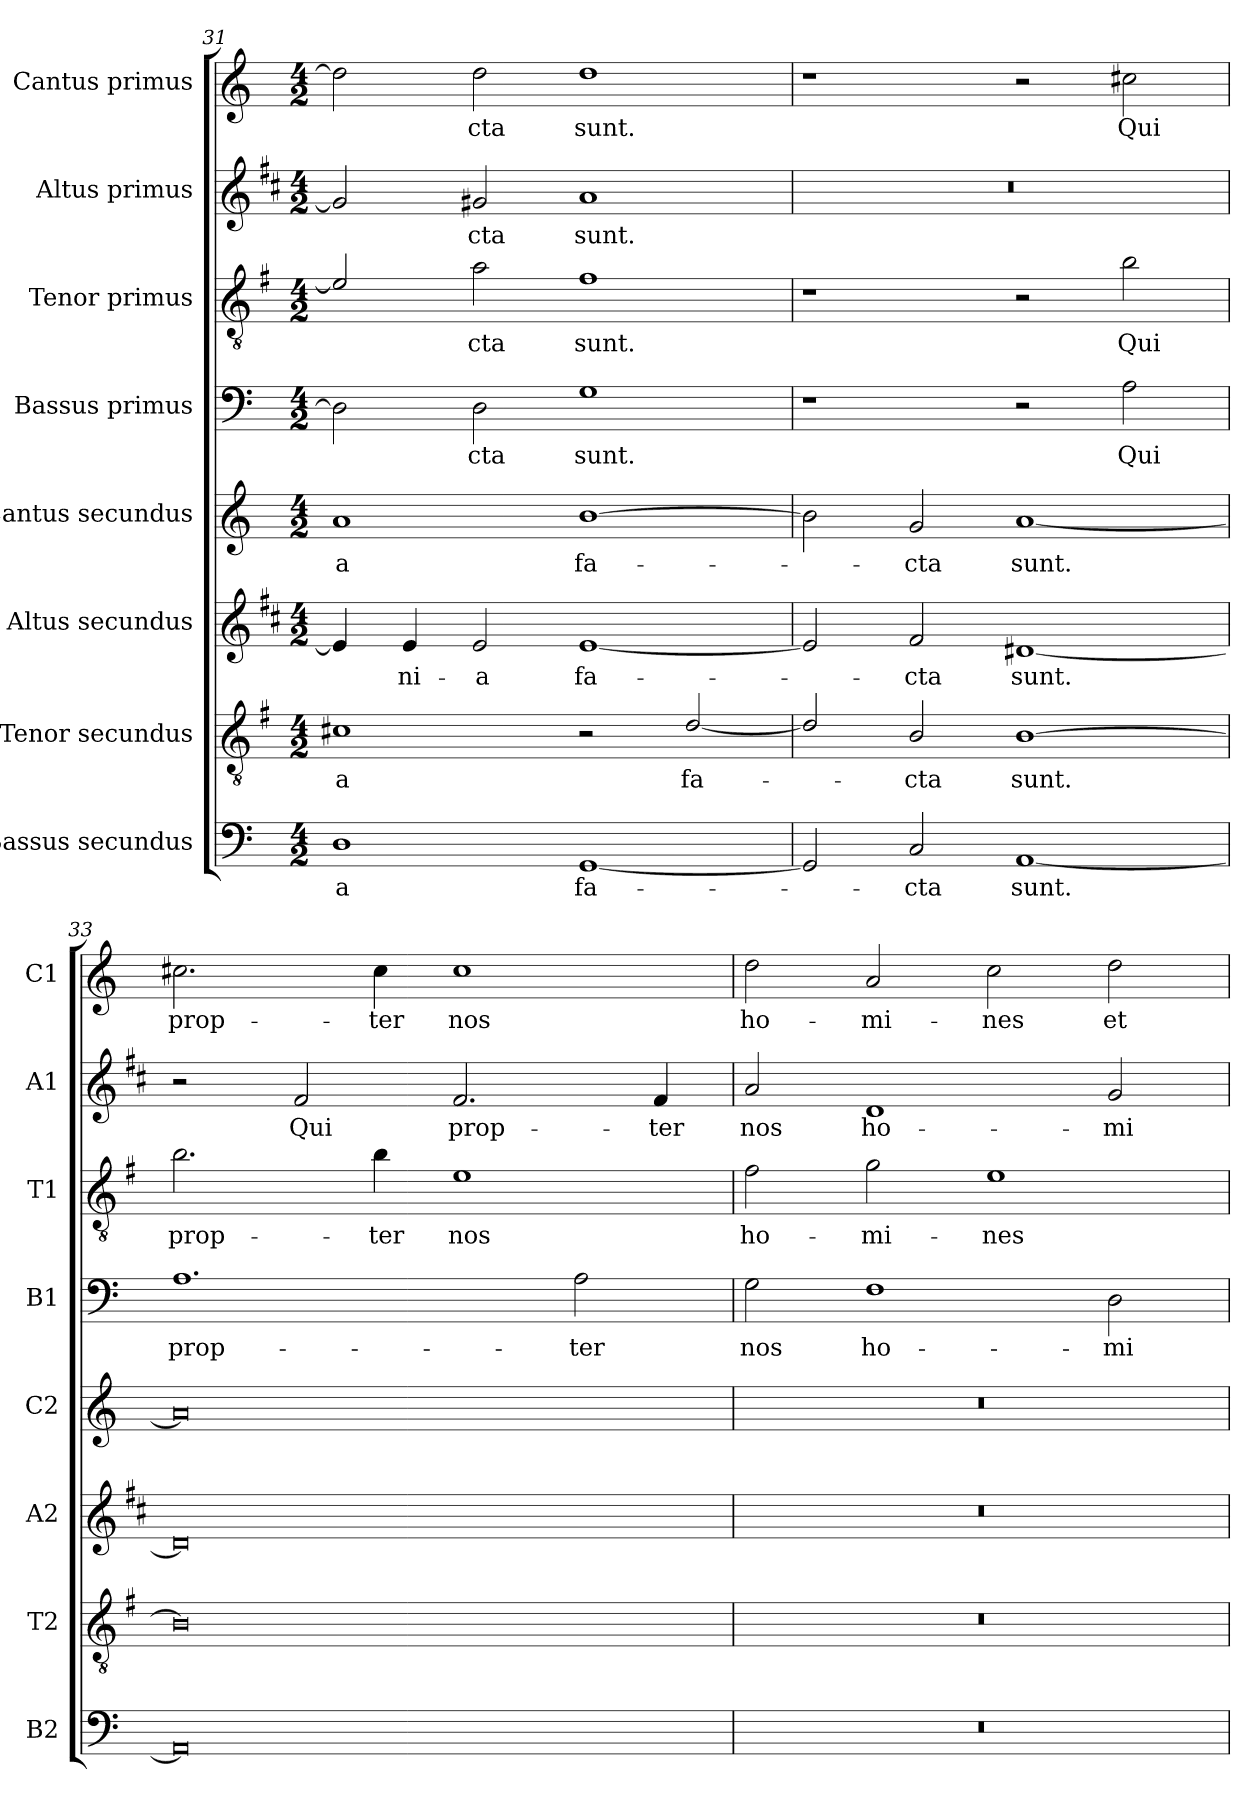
**kern	**text	**kern	**text	**kern	**text	**kern	**text	**kern	**text	**kern	**text	**kern	**text	**kern	**text
*part8	*part8	*part7	*part7	*part6	*part6	*part5	*part5	*part4	*part4	*part3	*part3	*part2	*part2	*part1	*part1
*staff8	*staff8	*staff7	*staff7	*staff6	*staff6	*staff5	*staff5	*staff4	*staff4	*staff3	*staff3	*staff2	*staff2	*staff1	*staff1
*I"Bassus secundus	*	*I"Tenor secundus	*	*I"Altus secundus	*	*I"Cantus secundus	*	*I"Bassus primus	*	*I"Tenor primus	*	*I"Altus primus	*	*I"Cantus primus	*
*I'B2	*	*I'T2	*	*I'A2	*	*I'C2	*	*I'B1	*	*I'T1	*	*I'A1	*	*I'C1	*
*clefF4	*	*clefGv2	*	*clefG2	*	*clefG2	*	*clefF4	*	*clefGv2	*	*clefG2	*	*clefG2	*
*	*	*ITrd4c7	*	*ITrd1c2	*	*	*	*	*	*ITrd4c7	*	*ITrd1c2	*	*	*
*k[]	*	*k[]	*	*k[]	*	*k[]	*	*k[]	*	*k[]	*	*k[]	*	*k[]	*
*C:	*	*C:	*	*C:	*	*C:	*	*C:	*	*C:	*	*C:	*	*C:	*
*M4/2	*	*M4/2	*	*M4/2	*	*M4/2	*	*M4/2	*	*M4/2	*	*M4/2	*	*M4/2	*
=31	=31	=31	=31	=31	=31	=31	=31	=31	=31	=31	=31	=31	=31	=31	=31
!	!LO:LY:b	!	!LO:LY:b	!	!	!	!LO:LY:b	!	!	!	!	!	!	!	!
1D	-a	1F#X	-a	4d/]	.	1a	-a	2D\]	.	2A/]	.	2f#/]	.	2dd\]	.
!	!	!	!	!	!LO:LY:b	!	!	!	!	!	!	!	!	!	!
.	.	.	.	4d/	-ni-	.	.	.	.	.	.	.	.	.	.
!	!	!	!	!	!LO:LY:b	!	!	!	!LO:LY:b	!	!LO:LY:b	!	!LO:LY:b	!	!LO:LY:b
.	.	.	.	2d/	-a	.	.	2D\	-cta	2d\	-cta	2f#X/	-cta	2dd\	-cta
!	!LO:LY:b	!	!	!	!LO:LY:b	!	!LO:LY:b	!	!LO:LY:b	!	!LO:LY:b	!	!LO:LY:b	!	!LO:LY:b
[1GG	fa-	2r	.	[1d	fa-	[1b	fa-	1G	sunt.	1B	sunt.	1g	sunt.	1dd	sunt.
!	!	!	!LO:LY:b	!	!	!	!	!	!	!	!	!	!	!	!
.	.	[2G/	fa-	.	.	.	.	.	.	.	.	.	.	.	.
=32	=32	=32	=32	=32	=32	=32	=32	=32	=32	=32	=32	=32	=32	=32	=32
2GG/]	.	2G/]	.	2d/]	.	2b\]	.	1r	.	1r	.	0r	.	1r	.
!	!LO:LY:b	!	!LO:LY:b	!	!LO:LY:b	!	!LO:LY:b	!	!	!	!	!	!	!	!
2C/	-cta	2E/	-cta	2e/	-cta	2g/	-cta	.	.	.	.	.	.	.	.
!	!LO:LY:b	!	!LO:LY:b	!	!LO:LY:b	!	!LO:LY:b	!	!	!	!	!	!	!	!
[1AA	sunt.	[1E	sunt.	[1c#X	sunt.	[1a	sunt.	2r	.	2r	.	.	.	2r	.
!	!	!	!	!	!	!	!	!	!LO:LY:b	!	!LO:LY:b	!	!	!	!LO:LY:b
.	.	.	.	.	.	.	.	2A\	Qui	2e\	Qui	.	.	2cc#X\	Qui
=33	=33	=33	=33	=33	=33	=33	=33	=33	=33	=33	=33	=33	=33	=33	=33
!	!	!	!	!	!	!	!	!	!LO:LY:b	!	!LO:LY:b	!	!	!	!LO:LY:b
0AA]	.	0E]	.	0c#]	.	0a]	.	1.A	prop-	2.e\	prop-	2r	.	2.cc#X\	prop-
!	!	!	!	!	!	!	!	!	!	!	!	!	!LO:LY:b	!	!
.	.	.	.	.	.	.	.	.	.	.	.	2e/	Qui	.	.
!	!	!	!	!	!	!	!	!	!	!	!LO:LY:b	!	!	!	!LO:LY:b
.	.	.	.	.	.	.	.	.	.	4e\	-ter	.	.	4cc#\	-ter
!	!	!	!	!	!	!	!	!	!	!	!LO:LY:b	!	!LO:LY:b	!	!LO:LY:b
.	.	.	.	.	.	.	.	.	.	1A	nos	2.e/	prop-	1cc#	nos
!	!	!	!	!	!	!	!	!	!LO:LY:b	!	!	!	!	!	!
.	.	.	.	.	.	.	.	2A\	-ter	.	.	.	.	.	.
!	!	!	!	!	!	!	!	!	!	!	!	!	!LO:LY:b	!	!
.	.	.	.	.	.	.	.	.	.	.	.	4e/	-ter	.	.
=34	=34	=34	=34	=34	=34	=34	=34	=34	=34	=34	=34	=34	=34	=34	=34
!	!	!	!	!	!	!	!	!	!LO:LY:b	!	!LO:LY:b	!	!LO:LY:b	!	!LO:LY:b
0r	.	0r	.	0r	.	0r	.	2G\	nos	2B\	ho-	2g/	nos	2dd\	ho-
!	!	!	!	!	!	!	!	!	!LO:LY:b	!	!LO:LY:b	!	!LO:LY:b	!	!LO:LY:b
.	.	.	.	.	.	.	.	1F	ho-	2c\	-mi-	1c	ho-	2a/	-mi-
!	!	!	!	!	!	!	!	!	!	!	!LO:LY:b	!	!	!	!LO:LY:b
.	.	.	.	.	.	.	.	.	.	1A	-nes	.	.	2cc\	-nes
!	!	!	!	!	!	!	!	!	!LO:LY:b	!	!	!	!LO:LY:b	!	!LO:LY:b
.	.	.	.	.	.	.	.	2D\	-mi-	.	.	2f/	-mi-	2dd\	et
=	=	=	=	=	=	=	=	=	=	=	=	=	=	=	=
*-	*-	*-	*-	*-	*-	*-	*-	*-	*-	*-	*-	*-	*-	*-	*-
